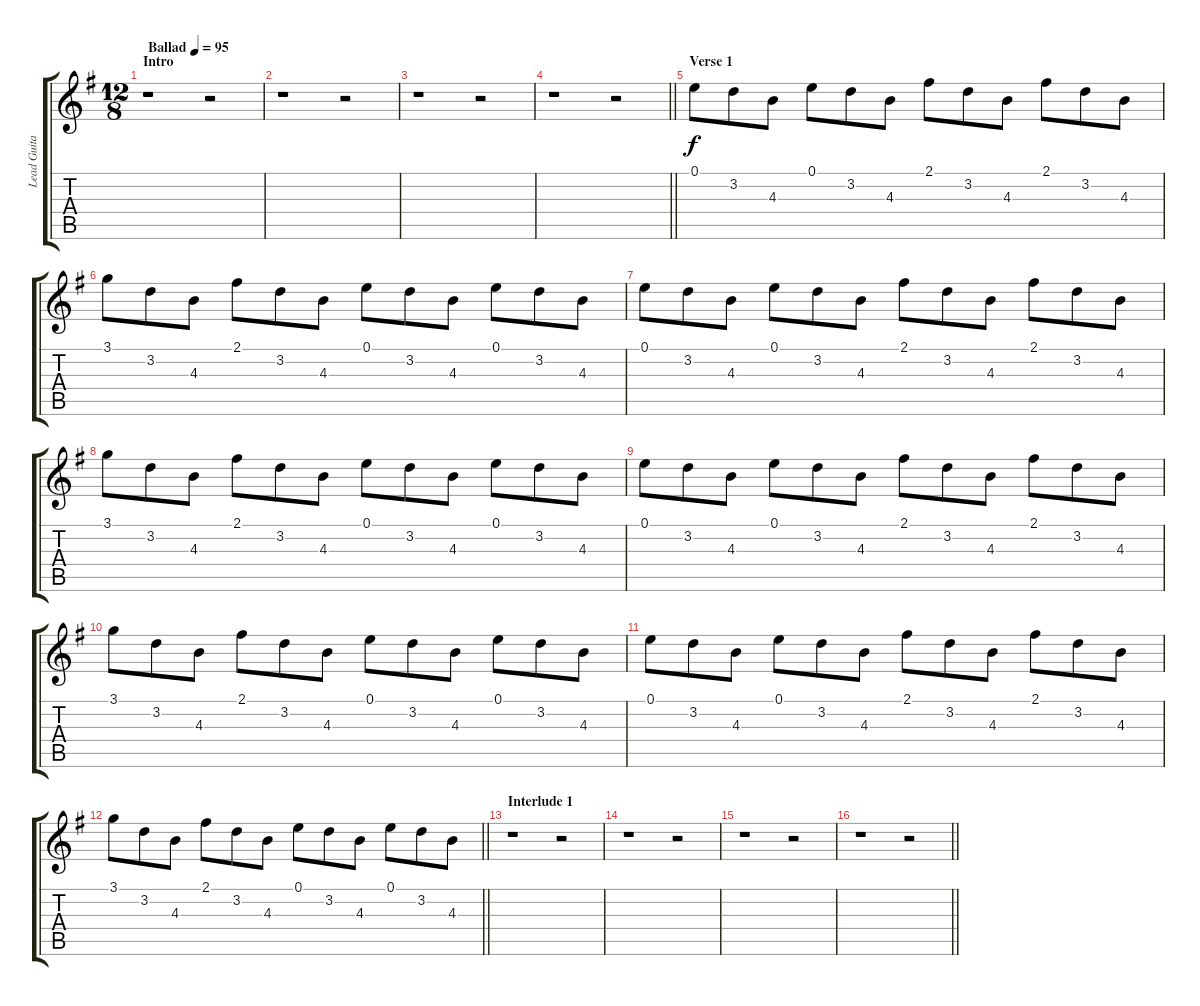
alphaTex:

\track ("Lead Guitar" "Lead Guita") {instrument acousticguitarsteel}
\staff {score tabs}
\tuning (E4 B3 G3 D3 A2 E2) {hide}
\ts (12 8)
\section ("" "Intro")
\tempo (95 "Ballad")
\clef g2
\ks eminor
r.1{dy f instrument acousticguitarsteel} r.2 |
r.1 r.2 |
r.1 r.2 |
\barLineRight lightlight
r.1 r.2 |
\section ("" "Verse 1")
0.1.8 3.2.8 4.3.8 0.1.8 3.2.8 4.3.8 2.1.8 3.2.8 4.3.8 2.1.8 3.2.8 4.3.8 |
3.1.8 3.2.8 4.3.8 2.1.8 3.2.8 4.3.8 0.1.8 3.2.8 4.3.8 0.1.8 3.2.8 4.3.8 |
0.1.8 3.2.8 4.3.8 0.1.8 3.2.8 4.3.8 2.1.8 3.2.8 4.3.8 2.1.8 3.2.8 4.3.8 |
3.1.8 3.2.8 4.3.8 2.1.8 3.2.8 4.3.8 0.1.8 3.2.8 4.3.8 0.1.8 3.2.8 4.3.8 |
0.1.8 3.2.8 4.3.8 0.1.8 3.2.8 4.3.8 2.1.8 3.2.8 4.3.8 2.1.8 3.2.8 4.3.8 |
3.1.8 3.2.8 4.3.8 2.1.8 3.2.8 4.3.8 0.1.8 3.2.8 4.3.8 0.1.8 3.2.8 4.3.8 |
0.1.8 3.2.8 4.3.8 0.1.8 3.2.8 4.3.8 2.1.8 3.2.8 4.3.8 2.1.8 3.2.8 4.3.8 |
\barLineRight lightlight
3.1.8 3.2.8 4.3.8 2.1.8 3.2.8 4.3.8 0.1.8 3.2.8 4.3.8 0.1.8 3.2.8 4.3.8 |
\section ("" "Interlude 1")
r.1 r.2 |
r.1 r.2 |
r.1 r.2 |
\barLineRight lightlight
r.1 r.2
